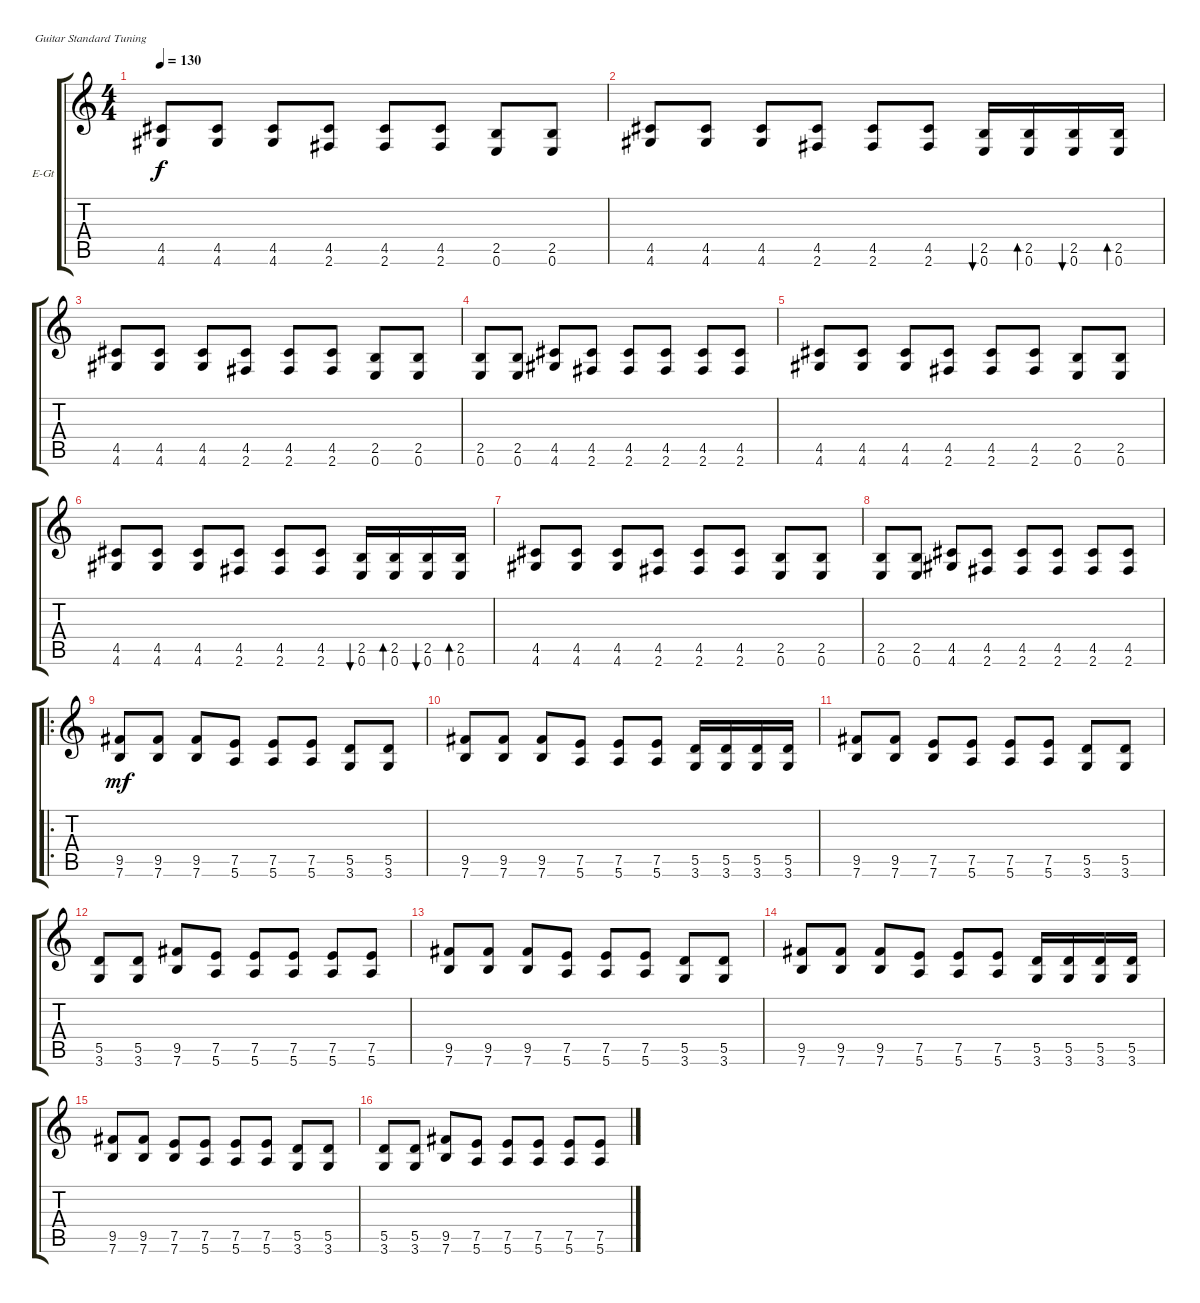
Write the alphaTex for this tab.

\defaultSystemsLayout 4
\bracketExtendMode groupsimilarinstruments
\firstSystemTrackNameOrientation horizontal
\otherSystemsTrackNameOrientation horizontal
\track ("Electric Guitar" "E-Gt") {instrument distortionguitar}
\staff {score tabs}
\tuning (E4 B3 G3 D3 A2 E2)
\ts (4 4)
\tempo 130
\clef g2
\ks c
(4.6 4.5).8{dy f instrument distortionguitar} (4.6 4.5).8 (4.6 4.5).8 (4.5 2.6).8 (4.5 2.6).8 (4.5 2.6).8 (2.5 0.6).8 (2.5 0.6).8 |
(4.6 4.5).8 (4.6 4.5).8 (4.6 4.5).8 (4.5 2.6).8 (4.5 2.6).8 (4.5 2.6).8 (2.5 0.6).16{bu 60} (2.5 0.6).16{bd 60} (2.5 0.6).16{bu 60} (2.5 0.6).16{bd 60} |
(4.6 4.5).8 (4.6 4.5).8 (4.5 4.6).8 (4.5 2.6).8 (4.5 2.6).8 (4.5 2.6).8 (2.5 0.6).8 (2.5 0.6).8 |
(2.5 0.6).8 (2.5 0.6).8 (4.6 4.5).8 (4.5 2.6).8 (4.5 2.6).8 (4.5 2.6).8 (4.5 2.6).8 (4.5 2.6).8 |
(4.6 4.5).8 (4.6 4.5).8 (4.6 4.5).8 (4.5 2.6).8 (4.5 2.6).8 (4.5 2.6).8 (2.5 0.6).8 (2.5 0.6).8 |
(4.6 4.5).8 (4.6 4.5).8 (4.6 4.5).8 (4.5 2.6).8 (4.5 2.6).8 (4.5 2.6).8 (2.5 0.6).16{bu 60} (2.5 0.6).16{bd 60} (2.5 0.6).16{bu 60} (2.5 0.6).16{bd 60} |
(4.6 4.5).8 (4.6 4.5).8 (4.5 4.6).8 (4.5 2.6).8 (4.5 2.6).8 (4.5 2.6).8 (2.5 0.6).8 (2.5 0.6).8 |
(2.5 0.6).8 (2.5 0.6).8 (4.6 4.5).8 (4.5 2.6).8 (4.5 2.6).8 (4.5 2.6).8 (4.5 2.6).8 (4.5 2.6).8 |
\ro
(7.6 9.5).8{dy mf} (7.6 9.5).8 (7.6 9.5).8 (5.6 7.5).8 (5.6 7.5).8 (5.6 7.5).8 (3.6 5.5).8 (3.6 5.5).8 |
(7.6 9.5).8 (7.6 9.5).8 (7.6 9.5).8 (5.6 7.5).8 (5.6 7.5).8 (5.6 7.5).8 (3.6 5.5).16 (3.6 5.5).16 (3.6 5.5).16 (3.6 5.5).16 |
(7.6 9.5).8 (7.6 9.5).8 (7.6 7.5).8 (5.6 7.5).8 (5.6 7.5).8 (5.6 7.5).8 (3.6 5.5).8 (3.6 5.5).8 |
(3.6 5.5).8 (3.6 5.5).8 (7.6 9.5).8 (5.6 7.5).8 (5.6 7.5).8 (5.6 7.5).8 (5.6 7.5).8 (5.6 7.5).8 |
(7.6 9.5).8 (7.6 9.5).8 (7.6 9.5).8 (5.6 7.5).8 (5.6 7.5).8 (5.6 7.5).8 (3.6 5.5).8 (3.6 5.5).8 |
(7.6 9.5).8 (7.6 9.5).8 (7.6 9.5).8 (5.6 7.5).8 (5.6 7.5).8 (5.6 7.5).8 (3.6 5.5).16 (3.6 5.5).16 (3.6 5.5).16 (3.6 5.5).16 |
(7.6 9.5).8 (7.6 9.5).8 (7.6 7.5).8 (5.6 7.5).8 (5.6 7.5).8 (5.6 7.5).8 (3.6 5.5).8 (3.6 5.5).8 |
(3.6 5.5).8 (3.6 5.5).8 (7.6 9.5).8 (5.6 7.5).8 (5.6 7.5).8 (5.6 7.5).8 (5.6 7.5).8 (5.6 7.5).8
